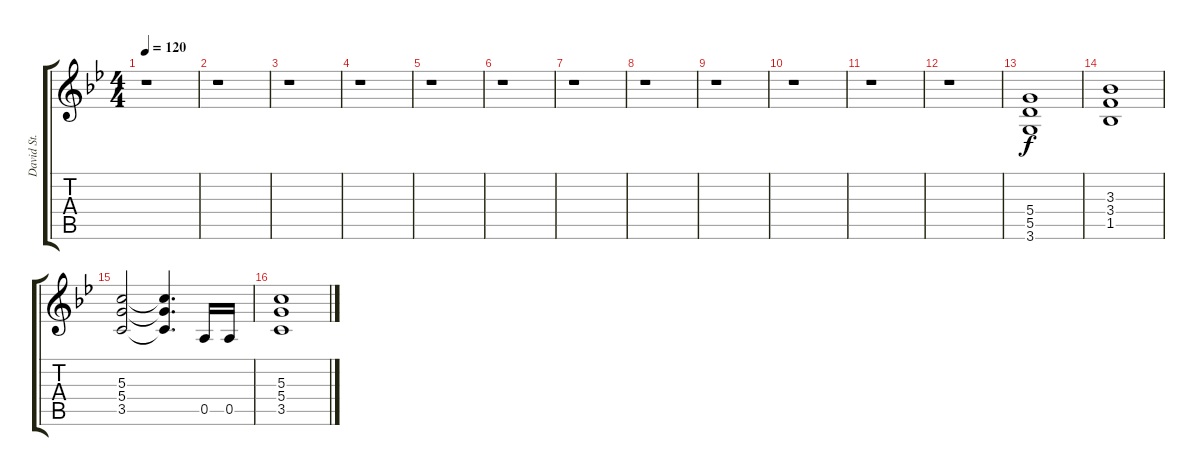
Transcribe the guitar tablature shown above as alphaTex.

\track ("David St. Hubbins" "David St. ") {instrument overdrivenguitar}
\staff {score tabs}
\tuning (E4 B3 G3 D3 A2 E2) {hide}
\ts (4 4)
\tempo 120
\clef g2
\ks bb
r.1{dy f} |
r.1 |
r.1 |
r.1 |
r.1 |
r.1 |
r.1 |
r.1 |
r.1 |
r.1 |
r.1 |
r.1 |
(5.4 5.5 3.6).1 |
(3.3 3.4 1.5).1 |
(5.3 5.4 3.5).2 (5.3{t} 5.4{t} 3.5{t}).4{d} 0.5.16 0.5.16 |
(5.3 5.4 3.5).1
